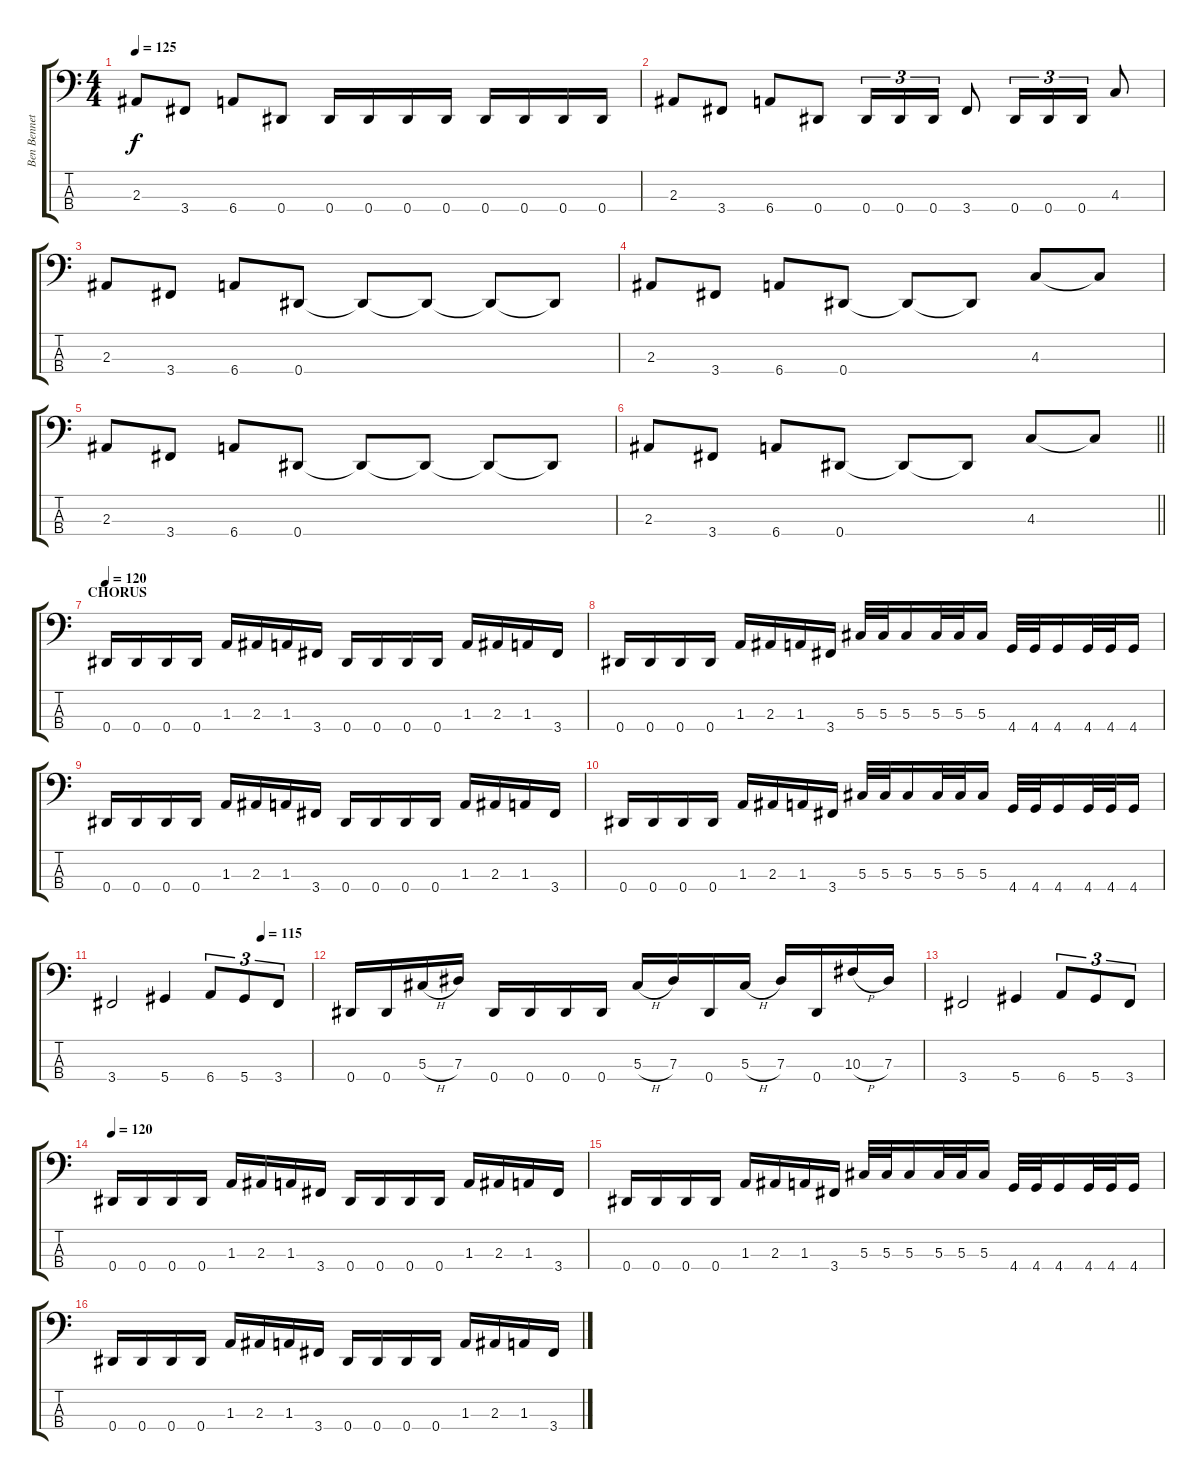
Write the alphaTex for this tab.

\track ("Ben Bennett" "Ben Bennet") {instrument electricbassfinger}
\staff {score tabs}
\tuning (Gb2 Db2 Ab1 Eb1) {hide}
\ts (4 4)
\tempo 125
\clef f4
\ks c
2.3.8{dy f} 3.4.8 6.4.8 0.4.8 0.4.16 0.4.16 0.4.16 0.4.16 0.4.16 0.4.16 0.4.16 0.4.16 |
2.3.8 3.4.8 6.4.8 0.4.8 0.4.16{tu (3 2)} 0.4.16{tu (3 2)} 0.4.16{tu (3 2)} 3.4.8 0.4.16{tu (3 2)} 0.4.16{tu (3 2)} 0.4.16{tu (3 2)} 4.3.8 |
2.3.8 3.4.8 6.4.8 0.4.8 0.4{t}.8 0.4{t}.8 0.4{t}.8 0.4{t}.8 |
2.3.8 3.4.8 6.4.8 0.4.8 0.4{t}.8 0.4{t}.8 4.3.8 4.3{t}.8 |
2.3.8 3.4.8 6.4.8 0.4.8 0.4{t}.8 0.4{t}.8 0.4{t}.8 0.4{t}.8 |
\barLineRight lightlight
2.3.8 3.4.8 6.4.8 0.4.8 0.4{t}.8 0.4{t}.8 4.3.8 4.3{t}.8 |
\section ("" "CHORUS")
\tempo 120
0.4.16 0.4.16 0.4.16 0.4.16 1.3.16 2.3.16 1.3.16 3.4.16 0.4.16 0.4.16 0.4.16 0.4.16 1.3.16 2.3.16 1.3.16 3.4.16 |
0.4.16 0.4.16 0.4.16 0.4.16 1.3.16 2.3.16 1.3.16 3.4.16 5.3.32 5.3.32 5.3.16 5.3.32 5.3.32 5.3.16 4.4.32 4.4.32 4.4.16 4.4.32 4.4.32 4.4.16 |
0.4.16 0.4.16 0.4.16 0.4.16 1.3.16 2.3.16 1.3.16 3.4.16 0.4.16 0.4.16 0.4.16 0.4.16 1.3.16 2.3.16 1.3.16 3.4.16 |
0.4.16 0.4.16 0.4.16 0.4.16 1.3.16 2.3.16 1.3.16 3.4.16 5.3.32 5.3.32 5.3.16 5.3.32 5.3.32 5.3.16 4.4.32 4.4.32 4.4.16 4.4.32 4.4.32 4.4.16 |
\tempo (115 0.75)
3.4.2 5.4.4 6.4.8{tu (3 2)} 5.4.8{tu (3 2)} 3.4.8{tu (3 2)} |
0.4.16 0.4.16 5.3{h}.16 7.3.16 0.4.16 0.4.16 0.4.16 0.4.16 5.3{h}.16 7.3.16 0.4.16 5.3{h}.16 7.3.16 0.4.16 10.3{h}.16 7.3.16 |
3.4.2 5.4.4 6.4.8{tu (3 2)} 5.4.8{tu (3 2)} 3.4.8{tu (3 2)} |
\tempo 120
0.4.16 0.4.16 0.4.16 0.4.16 1.3.16 2.3.16 1.3.16 3.4.16 0.4.16 0.4.16 0.4.16 0.4.16 1.3.16 2.3.16 1.3.16 3.4.16 |
0.4.16 0.4.16 0.4.16 0.4.16 1.3.16 2.3.16 1.3.16 3.4.16 5.3.32 5.3.32 5.3.16 5.3.32 5.3.32 5.3.16 4.4.32 4.4.32 4.4.16 4.4.32 4.4.32 4.4.16 |
0.4.16 0.4.16 0.4.16 0.4.16 1.3.16 2.3.16 1.3.16 3.4.16 0.4.16 0.4.16 0.4.16 0.4.16 1.3.16 2.3.16 1.3.16 3.4.16
